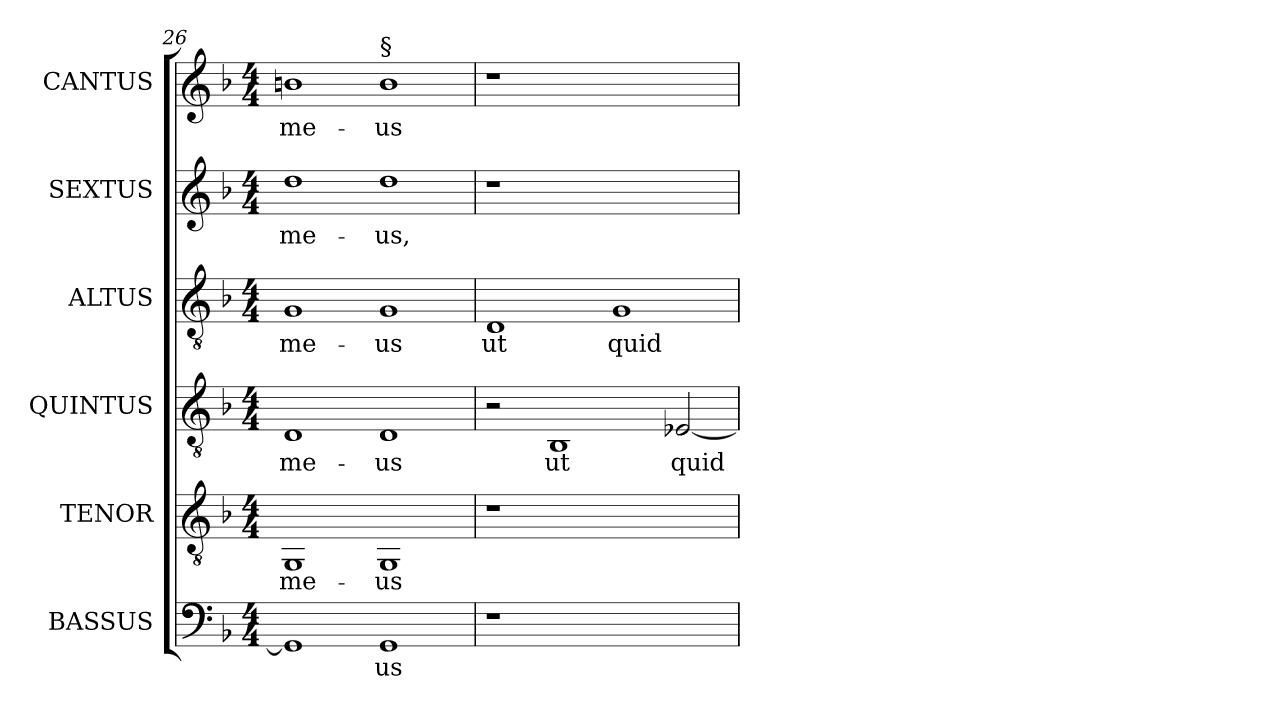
**kern	**text	**kern	**text	**kern	**text	**kern	**text	**kern	**text	**kern	**text
*part6	*part6	*part5	*part5	*part4	*part4	*part3	*part3	*part2	*part2	*part1	*part1
*staff6	*staff6	*staff5	*staff5	*staff4	*staff4	*staff3	*staff3	*staff2	*staff2	*staff1	*staff1
*I"BASSUS	*	*I"TENOR	*	*I"QUINTUS	*	*I"ALTUS	*	*I"SEXTUS	*	*I"CANTUS	*
*I'B.	*	*I'T.	*	*I'Q.	*	*I'A.	*	*I'S.	*	*I'C.	*
!!LO:LB:g=z
*clefF4	*	*clefGv2	*	*clefGv2	*	*clefGv2	*	*clefG2	*	*clefG2	*
*k[b-]	*	*k[b-]	*	*k[b-]	*	*k[b-]	*	*k[b-]	*	*k[b-]	*
*d:	*	*d:	*	*d:	*	*d:	*	*d:	*	*d:	*
*M4/4	*	*M4/4	*	*M4/4	*	*M4/4	*	*M4/4	*	*M4/4	*
=26	=26	=26	=26	=26	=26	=26	=26	=26	=26	=26	=26
!	!	!	!LO:LY:b:color=#000000	!	!	!	!	!	!	!	!
!	!	!	!	!	!LO:LY:b:color=#000000	!	!	!	!	!	!
!	!	!	!	!	!	!	!LO:LY:b:color=#000000	!	!	!	!
!	!	!	!	!	!	!	!	!	!LO:LY:b:color=#000000	!	!
!	!	!	!	!	!	!	!	!	!	!	!LO:LY:b:color=#000000
1GGi]	.	1GGi	me-	1Di	me-	1Gi	me-	1ddi	me-	1bni	me-
!	!LO:LY:b:color=#000000	!	!	!	!	!	!	!	!	!	!
!	!	!	!LO:LY:b:color=#000000	!	!	!	!	!	!	!	!
!	!	!	!	!	!LO:LY:b:color=#000000	!	!	!	!	!	!
!	!	!	!	!	!	!	!LO:LY:b:color=#000000	!	!	!	!
!	!	!	!	!	!	!	!	!	!LO:LY:b:color=#000000	!	!
!	!	!	!	!	!	!	!	!	!	!LO:TX:a:t=§	!
!	!	!	!	!	!	!	!	!	!	!	!LO:LY:b:color=#000000
1GGi	-us	1GGi	-us	1Di	-us	1Gi	-us	1ddi	-us,	1bi	-us
=27	=27	=27	=27	=27	=27	=27	=27	=27	=27	=27	=27
!LO:N:vis=1	!	!LO:N:vis=1	!	!	!	!	!	!	!	!	!
!	!	!	!	!	!	!	!LO:LY:b:color=#000000	!LO:N:vis=1	!	!LO:N:vis=1	!
1r	.	1r	.	2r	.	1Di	ut	1r	.	1r	.
!	!	!	!	!	!LO:LY:b:color=#000000	!	!	!	!	!	!
.	.	.	.	1BB-i	ut	.	.	.	.	.	.
!	!	!	!	!	!	!	!LO:LY:b:color=#000000	!	!	!	!
1ryy	.	1ryy	.	.	.	1Gi	quid	1ryy	.	1ryy	.
!	!	!	!	!	!LO:LY:b:color=#000000	!	!	!	!	!	!
.	.	.	.	[<2E-Xi/	quid	.	.	.	.	.	.
=	=	=	=	=	=	=	=	=	=	=	=
*-	*-	*-	*-	*-	*-	*-	*-	*-	*-	*-	*-
